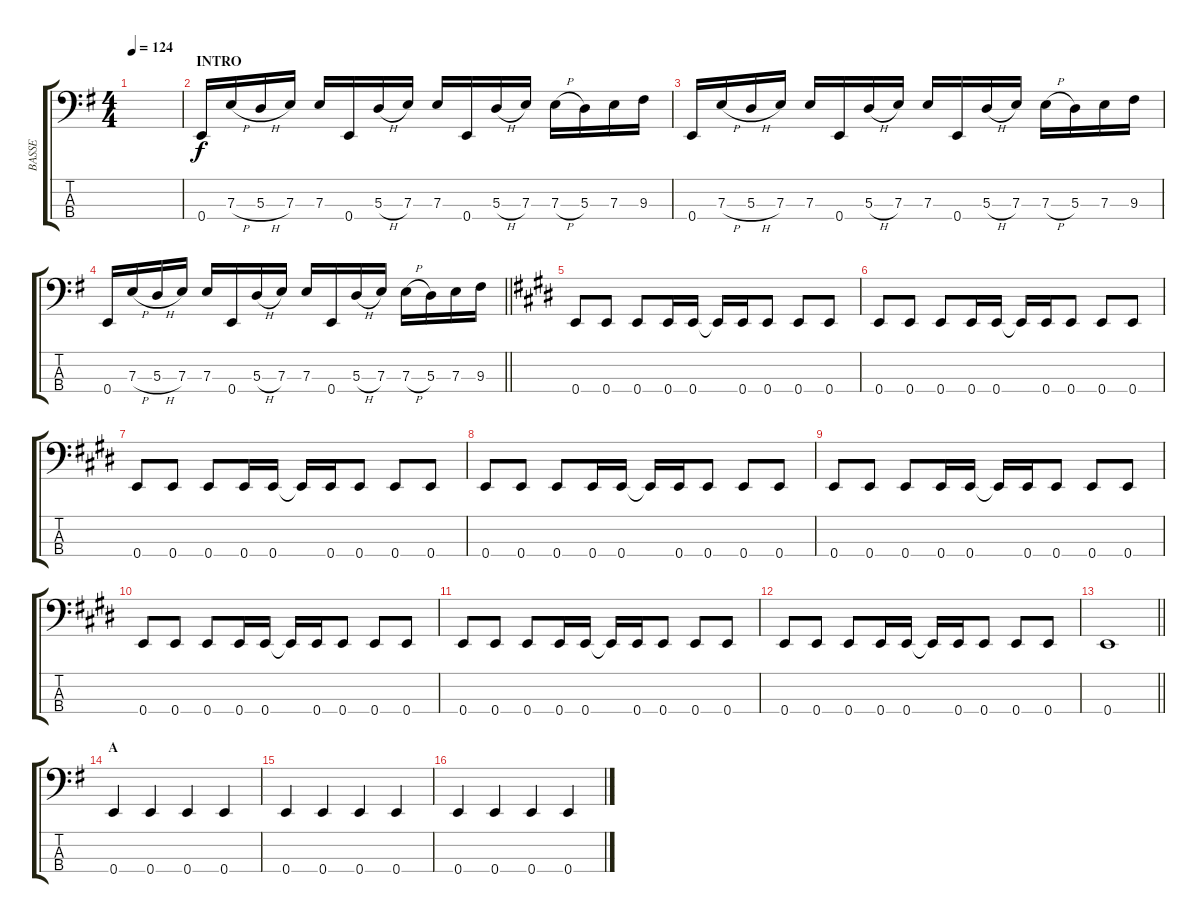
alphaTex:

\track ("BASSE" "BASSE") {instrument electricbasspick}
\staff {score tabs}
\tuning (G2 D2 A1 E1) {hide}
\ts (4 4)
\tempo 124
\clef f4
\ks g
|
\section ("" "INTRO")
0.4.16{instrument slapbass2} 7.3{h}.16 5.3{h}.16 7.3.16 7.3.16 0.4.16 5.3{h}.16 7.3.16 7.3.16 0.4.16 5.3{h}.16 7.3.16 7.3{h}.16 5.3.16 7.3.16 9.3.16 |
0.4.16 7.3{h}.16 5.3{h}.16 7.3.16 7.3.16 0.4.16 5.3{h}.16 7.3.16 7.3.16 0.4.16 5.3{h}.16 7.3.16 7.3{h}.16 5.3.16 7.3.16 9.3.16 |
\barLineRight lightlight
0.4.16 7.3{h}.16 5.3{h}.16 7.3.16 7.3.16 0.4.16 5.3{h}.16 7.3.16 7.3.16 0.4.16 5.3{h}.16 7.3.16 7.3{h}.16 5.3.16 7.3.16 9.3.16 |
\ks e
0.4.8{instrument electricbasspick} 0.4.8 0.4.8 0.4.16 0.4.16 0.4{t}.16 0.4.16 0.4.8 0.4.8 0.4.8 |
0.4.8 0.4.8 0.4.8 0.4.16 0.4.16 0.4{t}.16 0.4.16 0.4.8 0.4.8 0.4.8 |
0.4.8 0.4.8 0.4.8 0.4.16 0.4.16 0.4{t}.16 0.4.16 0.4.8 0.4.8 0.4.8 |
0.4.8 0.4.8 0.4.8 0.4.16 0.4.16 0.4{t}.16 0.4.16 0.4.8 0.4.8 0.4.8 |
0.4.8 0.4.8 0.4.8 0.4.16 0.4.16 0.4{t}.16 0.4.16 0.4.8 0.4.8 0.4.8 |
0.4.8 0.4.8 0.4.8 0.4.16 0.4.16 0.4{t}.16 0.4.16 0.4.8 0.4.8 0.4.8 |
0.4.8 0.4.8 0.4.8 0.4.16 0.4.16 0.4{t}.16 0.4.16 0.4.8 0.4.8 0.4.8 |
0.4.8 0.4.8 0.4.8 0.4.16 0.4.16 0.4{t}.16 0.4.16 0.4.8 0.4.8 0.4.8 |
\barLineRight lightlight
0.4.1 |
\section ("" "A")
\ks g
0.4.4 0.4.4 0.4.4 0.4.4 |
0.4.4 0.4.4 0.4.4 0.4.4 |
0.4.4 0.4.4 0.4.4 0.4.4
